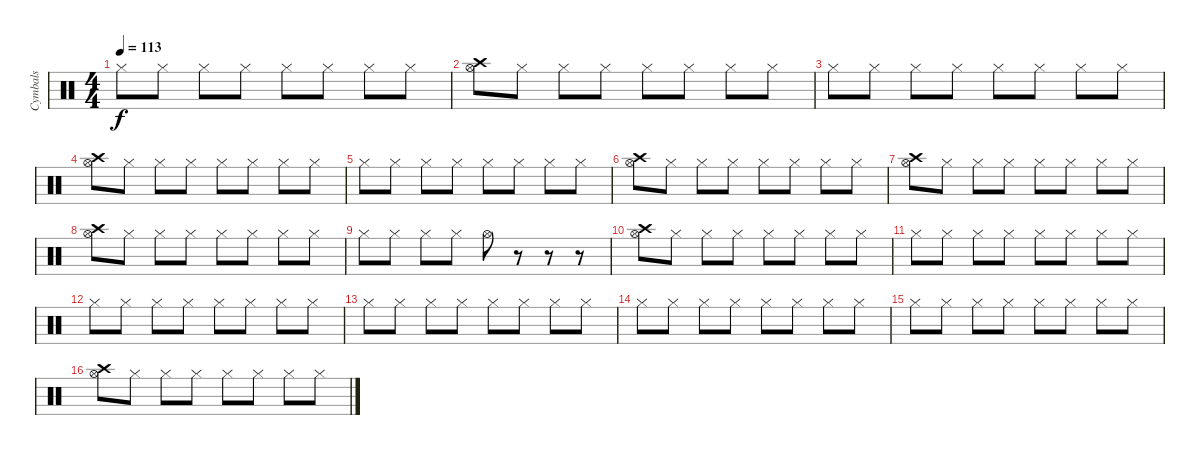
\track ("Cymbals" "Cymbals") {instrument percussion}
\staff {score}
\articulation defaults
\ts (4 4)
\tempo 113
\clef neutral
\ks c "Hi-Hat (closed)".8{dy f} "Hi-Hat (closed)".8 "Hi-Hat (closed)".8 "Hi-Hat (closed)".8 "Hi-Hat (closed)".8 "Hi-Hat (closed)".8 "Hi-Hat (closed)".8 "Hi-Hat (closed)".8
|
("Crash high (hit)" "Hi-Hat (open)").8 "Hi-Hat (closed)".8 "Hi-Hat (closed)".8 "Hi-Hat (closed)".8 "Hi-Hat (closed)".8 "Hi-Hat (closed)".8 "Hi-Hat (closed)".8 "Hi-Hat (closed)".8 |
"Hi-Hat (closed)".8 "Hi-Hat (closed)".8 "Hi-Hat (closed)".8 "Hi-Hat (closed)".8 "Hi-Hat (closed)".8 "Hi-Hat (closed)".8 "Hi-Hat (closed)".8 "Hi-Hat (closed)".8 |
("Crash high (hit)" "Hi-Hat (open)").8 "Hi-Hat (closed)".8 "Hi-Hat (closed)".8 "Hi-Hat (closed)".8 "Hi-Hat (closed)".8 "Hi-Hat (closed)".8 "Hi-Hat (closed)".8 "Hi-Hat (closed)".8 |
"Hi-Hat (closed)".8 "Hi-Hat (closed)".8 "Hi-Hat (closed)".8 "Hi-Hat (closed)".8 "Hi-Hat (closed)".8 "Hi-Hat (closed)".8 "Hi-Hat (closed)".8 "Hi-Hat (closed)".8 |
("Crash high (hit)" "Hi-Hat (open)").8 "Hi-Hat (closed)".8 "Hi-Hat (closed)".8 "Hi-Hat (closed)".8 "Hi-Hat (closed)".8 "Hi-Hat (closed)".8 "Hi-Hat (closed)".8 "Hi-Hat (closed)".8 |
("Crash high (hit)" "Hi-Hat (open)").8 "Hi-Hat (closed)".8 "Hi-Hat (closed)".8 "Hi-Hat (closed)".8 "Hi-Hat (closed)".8 "Hi-Hat (closed)".8 "Hi-Hat (closed)".8 "Hi-Hat (closed)".8 |
("Crash high (hit)" "Hi-Hat (open)").8 "Hi-Hat (closed)".8 "Hi-Hat (closed)".8 "Hi-Hat (closed)".8 "Hi-Hat (closed)".8 "Hi-Hat (closed)".8 "Hi-Hat (closed)".8 "Hi-Hat (closed)".8 |
"Hi-Hat (closed)".8 "Hi-Hat (closed)".8 "Hi-Hat (closed)".8 "Hi-Hat (closed)".8 "Hi-Hat (open)".8 r.8 r.8 r.8 |
("Crash high (hit)" "Hi-Hat (open)").8 "Hi-Hat (closed)".8 "Hi-Hat (closed)".8 "Hi-Hat (closed)".8 "Hi-Hat (closed)".8 "Hi-Hat (closed)".8 "Hi-Hat (closed)".8 "Hi-Hat (closed)".8 |
"Hi-Hat (closed)".8 "Hi-Hat (closed)".8 "Hi-Hat (closed)".8 "Hi-Hat (closed)".8 "Hi-Hat (closed)".8 "Hi-Hat (closed)".8 "Hi-Hat (closed)".8 "Hi-Hat (closed)".8 |
"Hi-Hat (closed)".8 "Hi-Hat (closed)".8 "Hi-Hat (closed)".8 "Hi-Hat (closed)".8 "Hi-Hat (closed)".8 "Hi-Hat (closed)".8 "Hi-Hat (closed)".8 "Hi-Hat (closed)".8 |
"Hi-Hat (closed)".8 "Hi-Hat (closed)".8 "Hi-Hat (closed)".8 "Hi-Hat (closed)".8 "Hi-Hat (closed)".8 "Hi-Hat (closed)".8 "Hi-Hat (closed)".8 "Hi-Hat (closed)".8 |
"Hi-Hat (closed)".8 "Hi-Hat (closed)".8 "Hi-Hat (closed)".8 "Hi-Hat (closed)".8 "Hi-Hat (closed)".8 "Hi-Hat (closed)".8 "Hi-Hat (closed)".8 "Hi-Hat (closed)".8 |
"Hi-Hat (closed)".8 "Hi-Hat (closed)".8 "Hi-Hat (closed)".8 "Hi-Hat (closed)".8 "Hi-Hat (closed)".8 "Hi-Hat (closed)".8 "Hi-Hat (closed)".8 "Hi-Hat (closed)".8 |
("Hi-Hat (open)" "Crash high (hit)").8 "Hi-Hat (closed)".8 "Hi-Hat (closed)".8 "Hi-Hat (closed)".8 "Hi-Hat (closed)".8 "Hi-Hat (closed)".8 "Hi-Hat (closed)".8 "Hi-Hat (closed)".8
